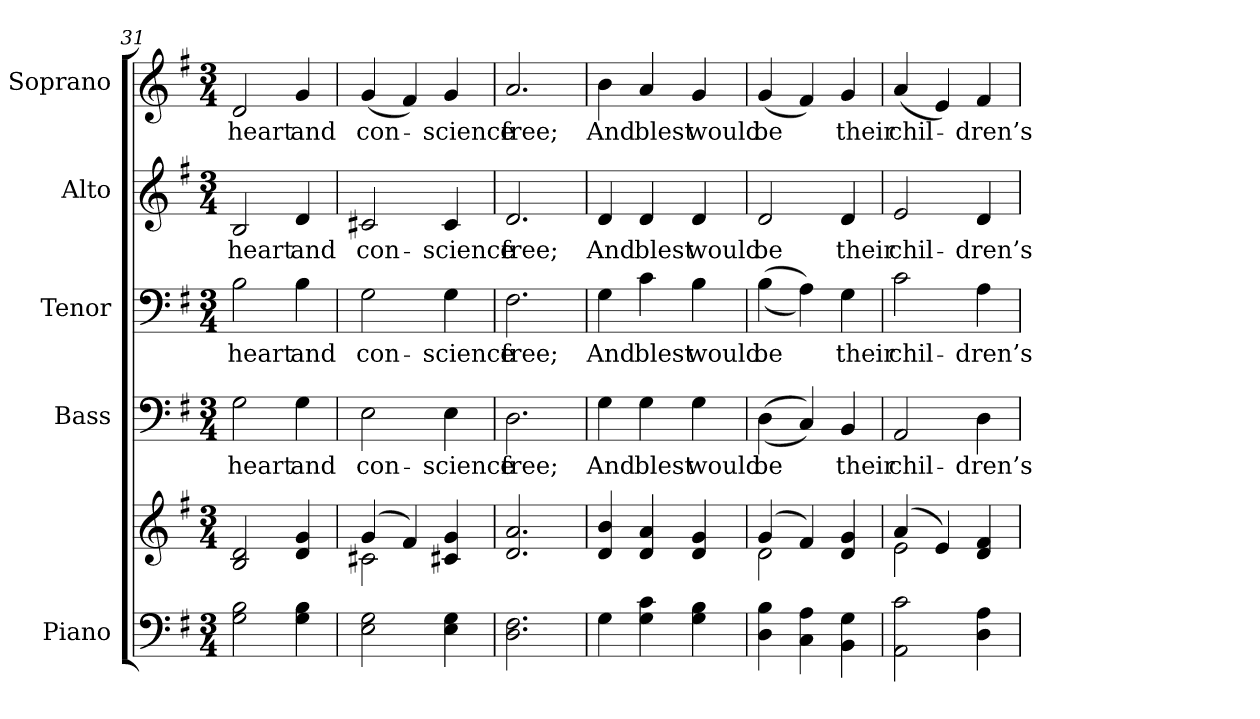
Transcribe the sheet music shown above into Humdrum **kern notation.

**kern	**kern	**kern	**text	**kern	**text	**kern	**text	**kern	**text
*part5	*part5	*part4	*part4	*part3	*part3	*part2	*part2	*part1	*part1
*staff6	*staff5	*staff4	*staff4	*staff3	*staff3	*staff2	*staff2	*staff1	*staff1
*I"Piano	*	*I"Bass	*	*I"Tenor	*	*I"Alto	*	*I"Soprano	*
*I'Pno.	*	*I'B.	*	*I'T.	*	*I'A.	*	*I'S.	*
!!LO:PB:g=z
*clefF4	*clefG2	*clefF4	*	*clefF4	*	*clefG2	*	*clefG2	*
*k[f#]	*k[f#]	*k[f#]	*	*k[f#]	*	*k[f#]	*	*k[f#]	*
*G:	*G:	*G:	*	*G:	*	*G:	*	*G:	*
*M3/4	*M3/4	*M3/4	*	*M3/4	*	*M3/4	*	*M3/4	*
=31	=31	=31	=31	=31	=31	=31	=31	=31	=31
!	!	!	!LO:LY:b:color=#000000	!	!	!	!	!	!
!	!	!	!	!	!LO:LY:b:color=#000000	!	!	!	!
!	!	!	!	!	!	!	!LO:LY:b:color=#000000	!	!
!	!	!	!	!	!	!	!	!	!LO:LY:b:color=#000000
2Gi\ 2Bi	2Bi/ 2di	2Gi\	heart	2Bi\	heart	2Bi/	heart	2di/	heart
!	!	!	!LO:LY:b:color=#000000	!	!	!	!	!	!
!	!	!	!	!	!LO:LY:b:color=#000000	!	!	!	!
!	!	!	!	!	!	!	!LO:LY:b:color=#000000	!	!
!	!	!	!	!	!	!	!	!	!LO:LY:b:color=#000000
4Gi\ 4Bi	4di/ 4gi	4Gi\	and	4Bi\	and	4di/	and	4gi/	and
=32	=32	=32	=32	=32	=32	=32	=32	=32	=32
*	*^	*	*	*	*	*	*	*	*
!	!	!	!	!LO:LY:b:color=#000000	!	!	!	!	!	!
!	!	!	!	!	!	!LO:LY:b:color=#000000	!	!	!	!
!	!	!	!	!	!	!	!	!LO:LY:b:color=#000000	!	!
!	!	!	!	!	!	!	!	!	!	!LO:LY:b:color=#000000
2Ei\ 2Gi	(4gi/	2c#Xi\	2Ei\	con-	2Gi\	con-	2c#Xi/	con-	(4gi/	con-
.	4f#i/)	.	.	.	.	.	.	.	4f#i/)	.
!	!	!	!	!LO:LY:b:color=#000000	!	!	!	!	!	!
!	!	!	!	!	!	!LO:LY:b:color=#000000	!	!	!	!
!	!	!	!	!	!	!	!	!LO:LY:b:color=#000000	!	!
!	!	!	!	!	!	!	!	!	!	!LO:LY:b:color=#000000
4Ei\ 4Gi	4c#Xi/ 4gi	4ryy	4Ei\	-science	4Gi\	-science	4c#i/	-science	4gi/	-science
*	*v	*v	*	*	*	*	*	*	*	*
=33	=33	=33	=33	=33	=33	=33	=33	=33	=33
*	*^	*	*	*	*	*	*	*	*
!	!	!	!	!LO:LY:b:color=#000000	!	!	!	!	!	!
*	*v	*v	*	*	*	*	*	*	*	*
*	*^	*	*	*	*	*	*	*	*
!	!	!	!	!	!	!LO:LY:b:color=#000000	!	!	!	!
*	*v	*v	*	*	*	*	*	*	*	*
*	*^	*	*	*	*	*	*	*	*
!	!	!	!	!	!	!	!	!LO:LY:b:color=#000000	!	!
*	*v	*v	*	*	*	*	*	*	*	*
*	*^	*	*	*	*	*	*	*	*
!	!	!	!	!	!	!	!	!	!	!LO:LY:b:color=#000000
*	*v	*v	*	*	*	*	*	*	*	*
2.Di\ 2.F#i	2.di/ 2.ai	2.Di\	free;	2.F#i\	free;	2.di/	free;	2.ai/	free;
!!LO:PB:g=z
=34	=34	=34	=34	=34	=34	=34	=34	=34	=34
!	!	!	!LO:LY:b:color=#000000	!	!	!	!	!	!
!	!	!	!	!	!LO:LY:b:color=#000000	!	!	!	!
!	!	!	!	!	!	!	!LO:LY:b:color=#000000	!	!
!	!	!	!	!	!	!	!	!	!LO:LY:b:color=#000000
4Gi\	4di/ 4bi	4Gi\	And	4Gi\	And	4di/	And	4bi\	And
!	!	!	!LO:LY:b:color=#000000	!	!	!	!	!	!
!	!	!	!	!	!LO:LY:b:color=#000000	!	!	!	!
!	!	!	!	!	!	!	!LO:LY:b:color=#000000	!	!
!	!	!	!	!	!	!	!	!	!LO:LY:b:color=#000000
4Gi\ 4ci	4di/ 4ai	4Gi\	blest	4ci\	blest	4di/	blest	4ai/	blest
!	!	!	!LO:LY:b:color=#000000	!	!	!	!	!	!
!	!	!	!	!	!LO:LY:b:color=#000000	!	!	!	!
!	!	!	!	!	!	!	!LO:LY:b:color=#000000	!	!
!	!	!	!	!	!	!	!	!	!LO:LY:b:color=#000000
4Gi\ 4Bi	4di/ 4gi	4Gi\	would	4Bi\	would	4di/	would	4gi/	would
=35	=35	=35	=35	=35	=35	=35	=35	=35	=35
*	*^	*	*	*	*	*	*	*	*
!	!	!	!	!LO:LY:b:color=#000000	!	!	!	!	!	!
!	!	!	!	!	!	!LO:LY:b:color=#000000	!	!	!	!
!	!	!	!	!	!	!	!	!LO:LY:b:color=#000000	!	!
!	!	!	!	!	!	!	!	!	!	!LO:LY:b:color=#000000
4Di\ 4Bi	(4gi/	2di\	((4Di\	be	((4Bi\	be	2di/	be	(4gi/	be
4Ci\ 4Ai	4f#i/)	.	4Ci/))	.	4Ai\))	.	.	.	4f#i/)	.
!	!	!	!	!LO:LY:b:color=#000000	!	!	!	!	!	!
!	!	!	!	!	!	!LO:LY:b:color=#000000	!	!	!	!
!	!	!	!	!	!	!	!	!LO:LY:b:color=#000000	!	!
!	!	!	!	!	!	!	!	!	!	!LO:LY:b:color=#000000
4BBi\ 4Gi	4di/ 4gi	4ryy	4BBi/	their	4Gi\	their	4di/	their	4gi/	their
=36	=36	=36	=36	=36	=36	=36	=36	=36	=36	=36
!	!	!	!	!LO:LY:b:color=#000000	!	!	!	!	!	!
!	!	!	!	!	!	!LO:LY:b:color=#000000	!	!	!	!
!	!	!	!	!	!	!	!	!LO:LY:b:color=#000000	!	!
!	!	!	!	!	!	!	!	!	!	!LO:LY:b:color=#000000
2AAi\ 2ci	(4ai/	2ei\	2AAi/	chil-	2ci\	chil-	2ei/	chil-	(4ai/	chil-
.	4ei/)	.	.	.	.	.	.	.	4ei/)	.
!	!	!	!	!LO:LY:b:color=#000000	!	!	!	!	!	!
!	!	!	!	!	!	!LO:LY:b:color=#000000	!	!	!	!
!	!	!	!	!	!	!	!	!LO:LY:b:color=#000000	!	!
!	!	!	!	!	!	!	!	!	!	!LO:LY:b:color=#000000
4Di\ 4Ai	4di/ 4f#i	4ryy	4Di\	-dren’s	4Ai\	-dren’s	4di/	-dren’s	4f#i/	-dren’s
*	*v	*v	*	*	*	*	*	*	*	*
=	=	=	=	=	=	=	=	=	=
*-	*-	*-	*-	*-	*-	*-	*-	*-	*-
